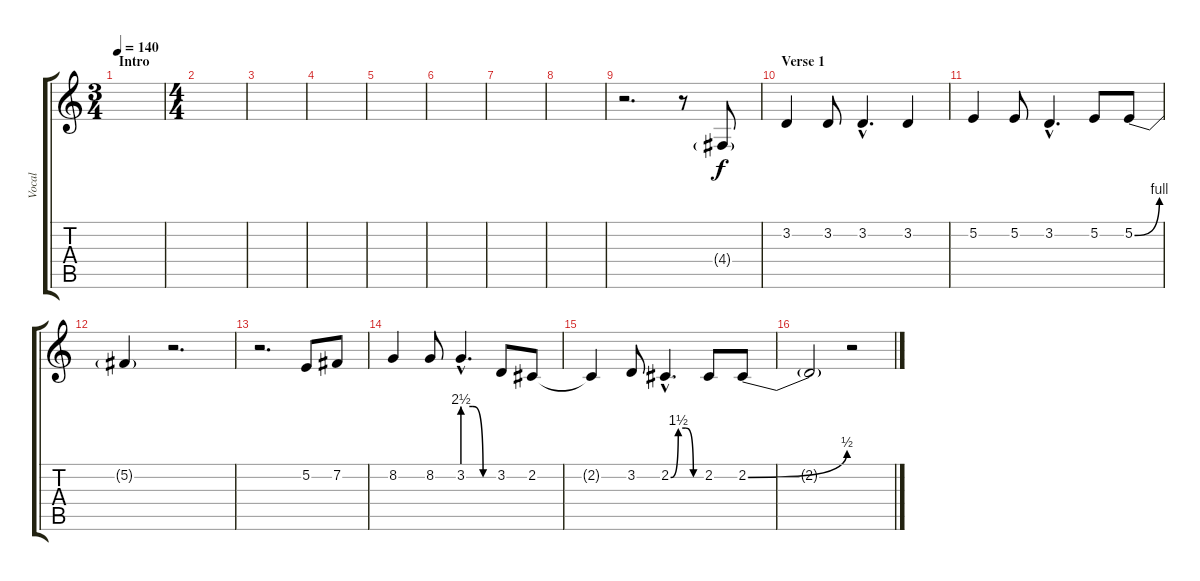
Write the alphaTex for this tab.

\track ("Vocal" "Vocal") {instrument lead5charang}
\staff {score tabs}
\tuning (E4 B3 G3 D3 A2 E2) {hide}
\ts (3 4)
\section ("" "Intro")
\tempo 140
\clef g2
\ks c
|
\ts (4 4)
|
|
|
|
|
|
|
r.2{d} r.8 4.4{g}.8 |
\section ("" "Verse 1")
3.2.4{dy f} 3.2.8 3.2{hac}.4{d} 3.2.4 |
5.2.4 5.2.8 3.2{hac}.4{d} 5.2.8 5.2{be (bend 0 0 60 4)}.8 |
5.2{t}.4 r.2{d} |
r.2{d} 5.2.8 7.2.8 |
8.2.4 8.2.8 3.2{be (custom 0 10 20 10 40 0 60 0) hac}.4{d} 3.2.8 2.2.8 |
2.2{t}.4 3.2.8 2.2{be (custom 0 0 15 6 30 6 45 0 60 0) hac}.4{d} 2.2.8 2.2{be (bend 0 0 60 2)}.8 |
2.2{t}.2 r.2
